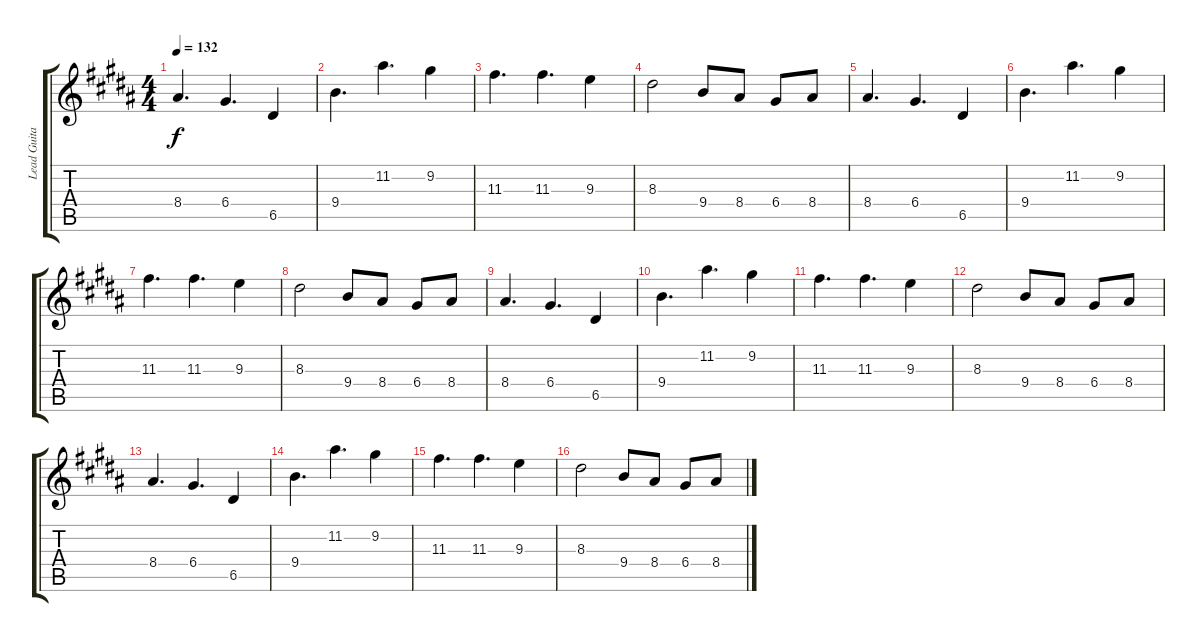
\track ("Lead Guitar 2" "Lead Guita") {instrument overdrivenguitar}
\staff {score tabs}
\tuning (E4 B3 G3 D3 A2 E2) {hide}
\ts (4 4)
\tempo 132
\clef g2
\ks g#minor
8.4.4{d dy f instrument overdrivenguitar} 6.4.4{d} 6.5.4 |
9.4.4{d} 11.2.4{d} 9.2.4 |
11.3.4{d} 11.3.4{d} 9.3.4 |
8.3.2 9.4.8 8.4.8 6.4.8 8.4.8 |
8.4.4{d} 6.4.4{d} 6.5.4 |
9.4.4{d} 11.2.4{d} 9.2.4 |
11.3.4{d} 11.3.4{d} 9.3.4 |
8.3.2 9.4.8 8.4.8 6.4.8 8.4.8 |
8.4.4{d} 6.4.4{d} 6.5.4 |
9.4.4{d} 11.2.4{d} 9.2.4 |
11.3.4{d} 11.3.4{d} 9.3.4 |
8.3.2 9.4.8 8.4.8 6.4.8 8.4.8 |
8.4.4{d} 6.4.4{d} 6.5.4 |
9.4.4{d} 11.2.4{d} 9.2.4 |
11.3.4{d} 11.3.4{d} 9.3.4 |
8.3.2 9.4.8 8.4.8 6.4.8 8.4.8
